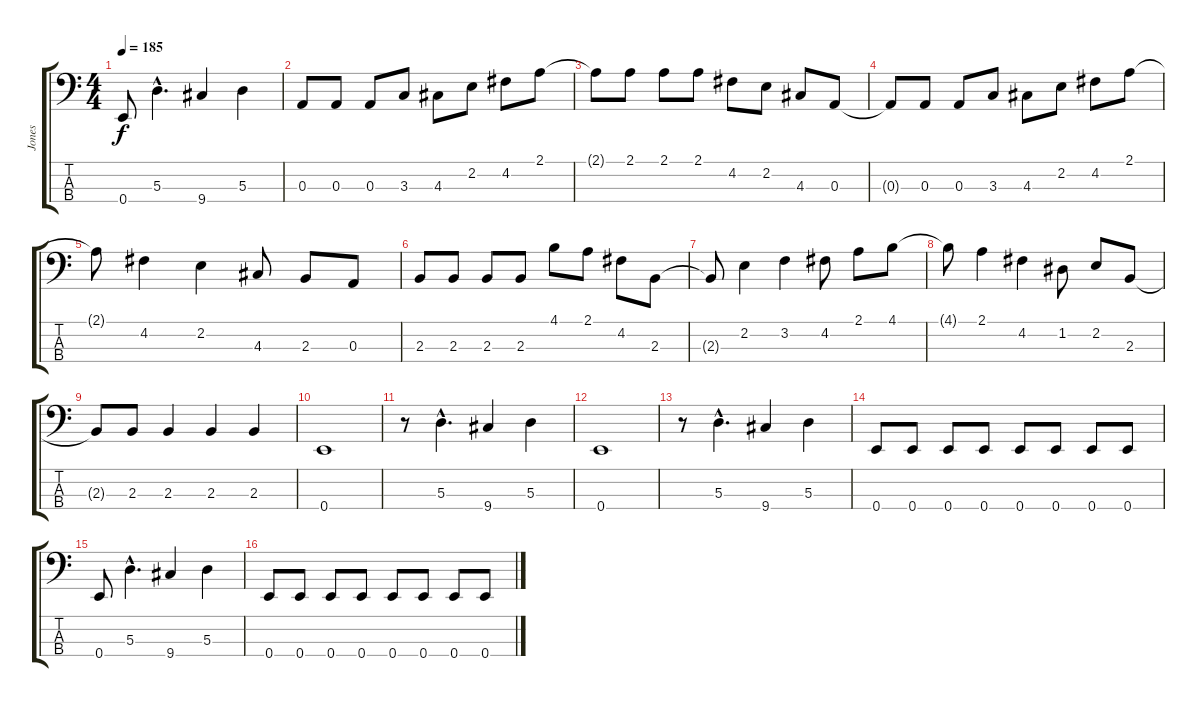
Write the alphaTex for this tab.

\track ("Jones" "Jones") {instrument electricbassfinger}
\staff {score tabs}
\tuning (G2 D2 A1 E1) {hide}
\ts (4 4)
\tempo 185
\clef f4
\ks c
0.4.8{dy f} 5.3{hac}.4{d} 9.4.4 5.3.4 |
0.3.8 0.3.8 0.3.8 3.3.8 4.3.8 2.2.8 4.2.8 2.1.8 |
2.1{t}.8 2.1.8 2.1.8 2.1.8 4.2.8 2.2.8 4.3.8 0.3.8 |
0.3{t}.8 0.3.8 0.3.8 3.3.8 4.3.8 2.2.8 4.2.8 2.1.8 |
2.1{t}.8 4.2.4 2.2.4 4.3.8 2.3.8 0.3.8 |
2.3.8 2.3.8 2.3.8 2.3.8 4.1.8 2.1.8 4.2.8 2.3.8 |
2.3{t}.8 2.2.4 3.2.4 4.2.8 2.1.8 4.1.8 |
4.1{t}.8 2.1.4 4.2.4 1.2.8 2.2.8 2.3.8 |
2.3{t}.8 2.3.8 2.3.4 2.3.4 2.3.4 |
0.4.1 |
r.8 5.3{hac}.4{d} 9.4.4 5.3.4 |
0.4.1 |
r.8 5.3{hac}.4{d} 9.4.4 5.3.4 |
0.4.8 0.4.8 0.4.8 0.4.8 0.4.8 0.4.8 0.4.8 0.4.8 |
0.4.8 5.3{hac}.4{d} 9.4.4 5.3.4 |
0.4.8 0.4.8 0.4.8 0.4.8 0.4.8 0.4.8 0.4.8 0.4.8
